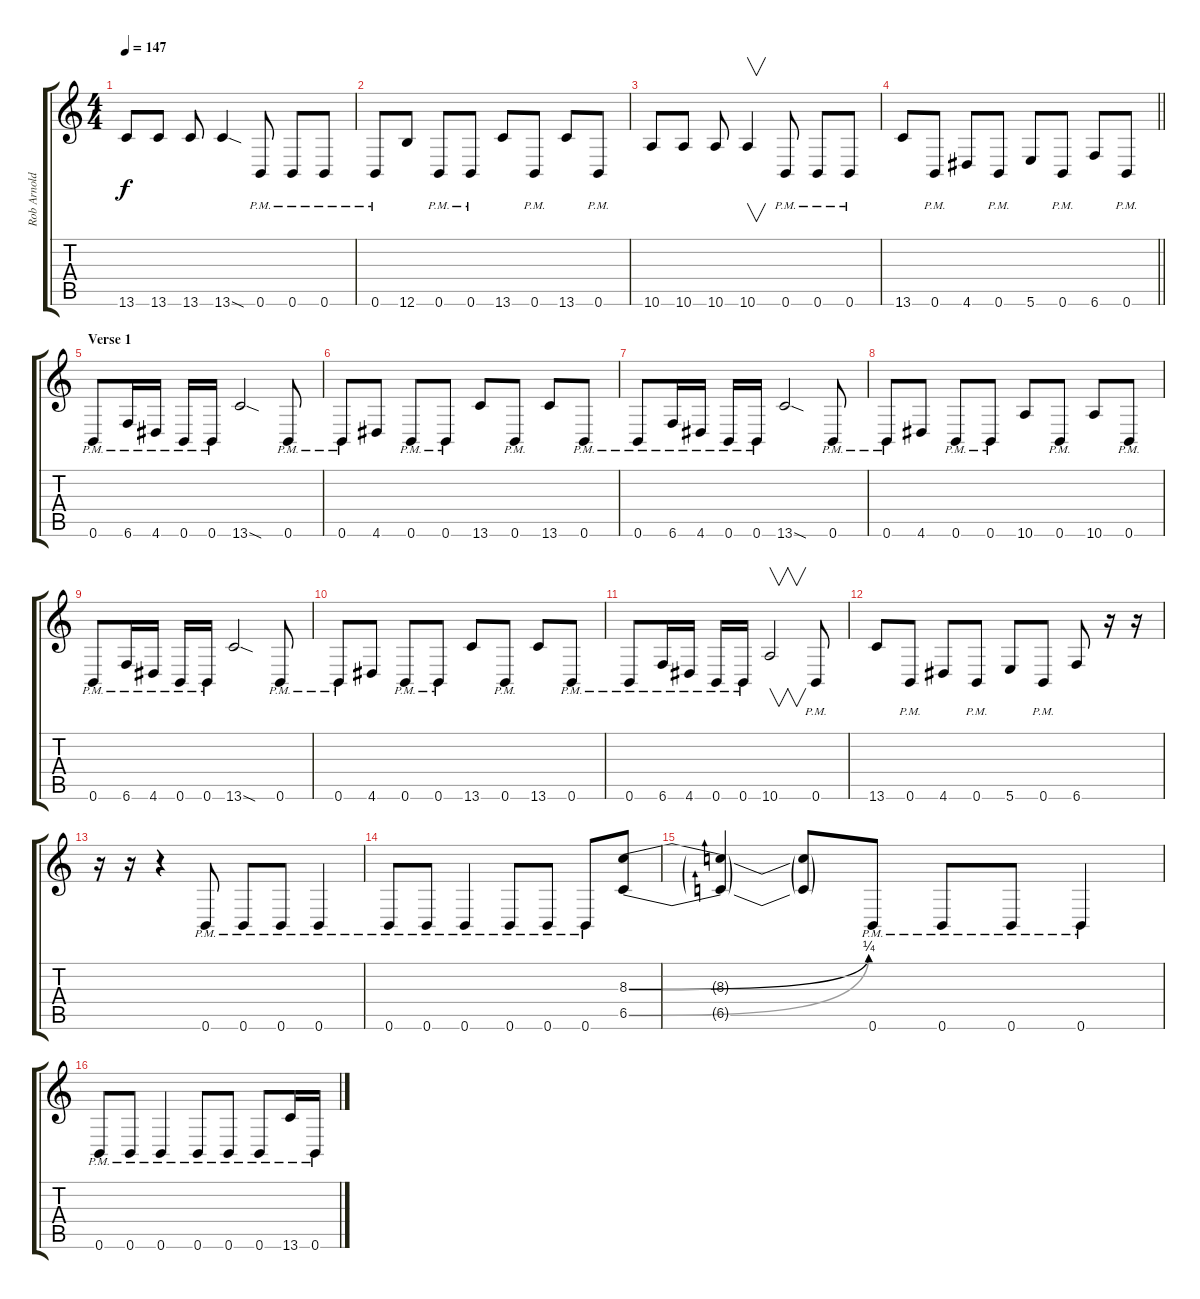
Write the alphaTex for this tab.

\track ("Rob Arnold" "Rob Arnold") {instrument distortionguitar}
\staff {score tabs}
\tuning (Db4 Ab3 E3 B2 Gb2 B1) {hide}
\ts (4 4)
\tempo 147
\clef g2
\ks c
13.6.8{dy f} 13.6.8 13.6.8 13.6{sod}.4 0.6{pm}.8 0.6{pm}.8 0.6{pm}.8 |
0.6{pm}.8 12.6.8 0.6{pm}.8 0.6{pm}.8 13.6.8 0.6{pm}.8 13.6.8 0.6{pm}.8 |
10.6.8 10.6.8 10.6.8 10.6.4{v} 0.6{pm}.8 0.6{pm}.8 0.6{pm}.8 |
\barLineRight lightlight
13.6.8 0.6{pm}.8 4.6.8 0.6{pm}.8 5.6.8 0.6{pm}.8 6.6.8 0.6{pm}.8 |
\section ("" "Verse 1")
0.6{pm}.8 6.6{pm}.16 4.6{pm}.16 0.6{pm}.16 0.6{pm}.16 13.6{sod}.2 0.6{pm}.8 |
0.6{pm}.8 4.6.8 0.6{pm}.8 0.6{pm}.8 13.6.8 0.6{pm}.8 13.6.8 0.6{pm}.8 |
0.6{pm}.8 6.6{pm}.16 4.6{pm}.16 0.6{pm}.16 0.6{pm}.16 13.6{sod}.2 0.6{pm}.8 |
0.6{pm}.8 4.6.8 0.6{pm}.8 0.6{pm}.8 10.6.8 0.6{pm}.8 10.6.8 0.6{pm}.8 |
0.6{pm}.8 6.6{pm}.16 4.6{pm}.16 0.6{pm}.16 0.6{pm}.16 13.6{sod}.2 0.6{pm}.8 |
0.6{pm}.8 4.6.8 0.6{pm}.8 0.6{pm}.8 13.6.8 0.6{pm}.8 13.6.8 0.6{pm}.8 |
0.6{pm}.8 6.6{pm}.16 4.6{pm}.16 0.6{pm}.16 0.6{pm}.16 10.6.2{v} 0.6{pm}.8 |
13.6.8 0.6{pm}.8 4.6.8 0.6{pm}.8 5.6.8 0.6{pm}.8 6.6.8 r.16 r.16 |
r.16 r.16 r.4 0.6{pm}.8 0.6{pm}.8 0.6{pm}.8 0.6{pm}.4 |
0.6{pm}.8 0.6{pm}.8 0.6{pm}.4 0.6{pm}.8 0.6{pm}.8 0.6{pm}.8 (8.3{be (bend 0 0 60 1)} 6.5{be (bend 0 0 60 1)}).8 |
(8.3{t} 6.5{t}).4 (8.3{t} 6.5{t}).8 0.6{pm}.8 0.6{pm}.8 0.6{pm}.8 0.6{pm}.4 |
0.6{pm}.8 0.6{pm}.8 0.6{pm}.4 0.6{pm}.8 0.6{pm}.8 0.6{pm}.8 13.6{pm}.16 0.6{pm}.16
